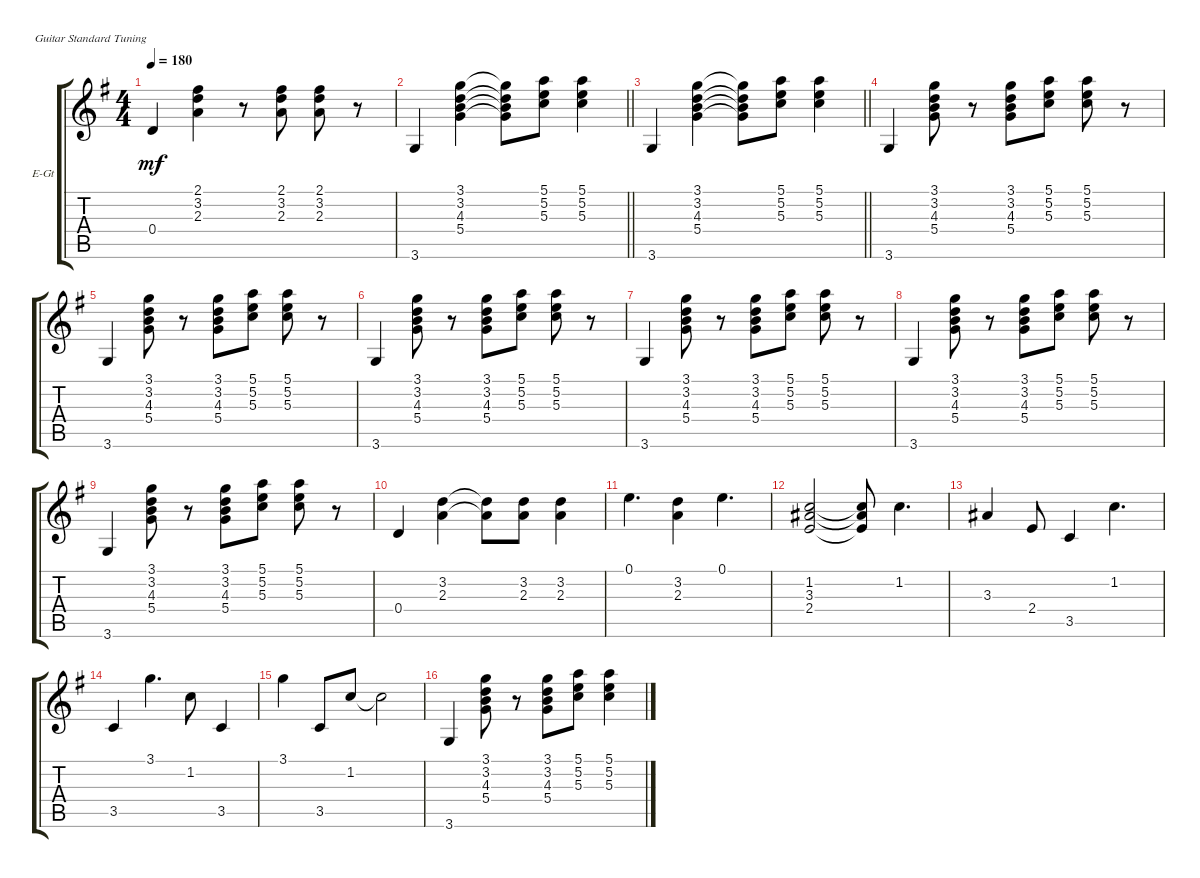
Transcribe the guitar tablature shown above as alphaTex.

\defaultSystemsLayout 4
\bracketExtendMode groupsimilarinstruments
\firstSystemTrackNameOrientation horizontal
\otherSystemsTrackNameOrientation horizontal
\track ("Guitar George" "E-Gt") {instrument electricguitarclean}
\staff {score tabs}
\tuning (E4 B3 G3 D3 A2 E2)
\ts (4 4)
\tempo 180
\clef g2
\ks g
0.4.4{dy mf} (2.3 3.2 2.1).4 r.8 (2.1 3.2 2.3).8 (2.3 3.2 2.1).8 r.8 |
\barLineRight lightlight
3.6.4 (5.4 4.3 3.2 3.1).4 (3.1{t} 3.2{t} 4.3{t} 5.4{t}).8 (5.3 5.2 5.1).8 (5.1 5.2 5.3).4 |
\barLineRight lightlight
3.6.4 (5.4 4.3 3.2 3.1).4 (3.1{t} 3.2{t} 4.3{t} 5.4{t}).8 (5.3 5.2 5.1).8 (5.1 5.2 5.3).4 |
3.6.4 (5.4 4.3 3.2 3.1).8 r.8 (5.4 4.3 3.2 3.1).8 (5.1 5.2 5.3).8 (5.3 5.2 5.1).8 r.8 |
3.6.4 (5.4 4.3 3.2 3.1).8 r.8 (5.4 4.3 3.2 3.1).8 (5.1 5.2 5.3).8 (5.3 5.2 5.1).8 r.8 |
3.6.4 (5.4 4.3 3.2 3.1).8 r.8 (5.4 4.3 3.2 3.1).8 (5.1 5.2 5.3).8 (5.3 5.2 5.1).8 r.8 |
3.6.4 (5.4 4.3 3.2 3.1).8 r.8 (5.4 4.3 3.2 3.1).8 (5.1 5.2 5.3).8 (5.3 5.2 5.1).8 r.8 |
3.6.4 (5.4 4.3 3.2 3.1).8 r.8 (5.4 4.3 3.2 3.1).8 (5.1 5.2 5.3).8 (5.3 5.2 5.1).8 r.8 |
3.6.4 (5.4 4.3 3.2 3.1).8 r.8 (5.4 4.3 3.2 3.1).8 (5.1 5.2 5.3).8 (5.3 5.2 5.1).8 r.8 |
0.4.4 (2.3 3.2).4 (3.2{t} 2.3{t}).8 (3.2 2.3).8 (3.2 2.3).4 |
0.1.4{d} (3.2 2.3).4 0.1.4{d} |
(1.2 3.3 2.4).2 (2.4{t} 3.3{t} 1.2{t}).8 1.2.4{d} |
3.3.4 2.4.8 3.5.4 1.2.4{d} |
3.5.4 3.1.4{d} 1.2.8 3.5.4 |
3.1.4 3.5.8 1.2.8 1.2{t}.2 |
3.6.4 (5.4 4.3 3.2 3.1).8 r.8 (5.4 4.3 3.2 3.1).8 (5.3 5.2 5.1).8 (5.3 5.2 5.1).4
